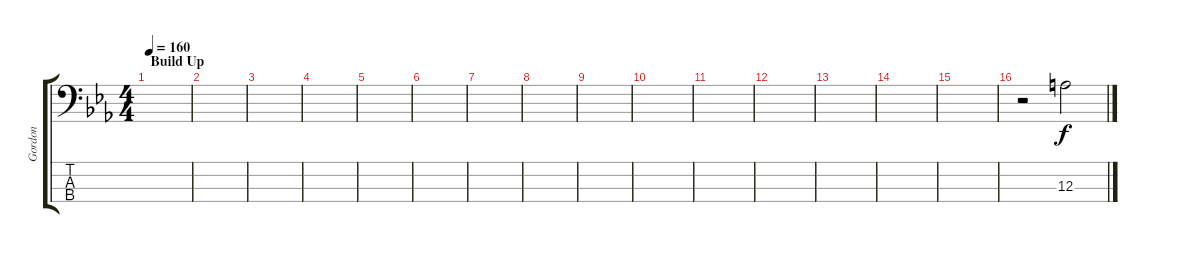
\track ("Gordon" "Gordon") {instrument electricbassfinger}
\staff {score tabs}
\tuning (G2 D2 A1 E1) {hide}
\ts (4 4)
\section ("" "Build Up")
\tempo 160
\clef f4
\ks cminor
|
|
|
|
|
|
|
|
|
|
|
|
|
|
|
r.2 12.3{sl}.2
